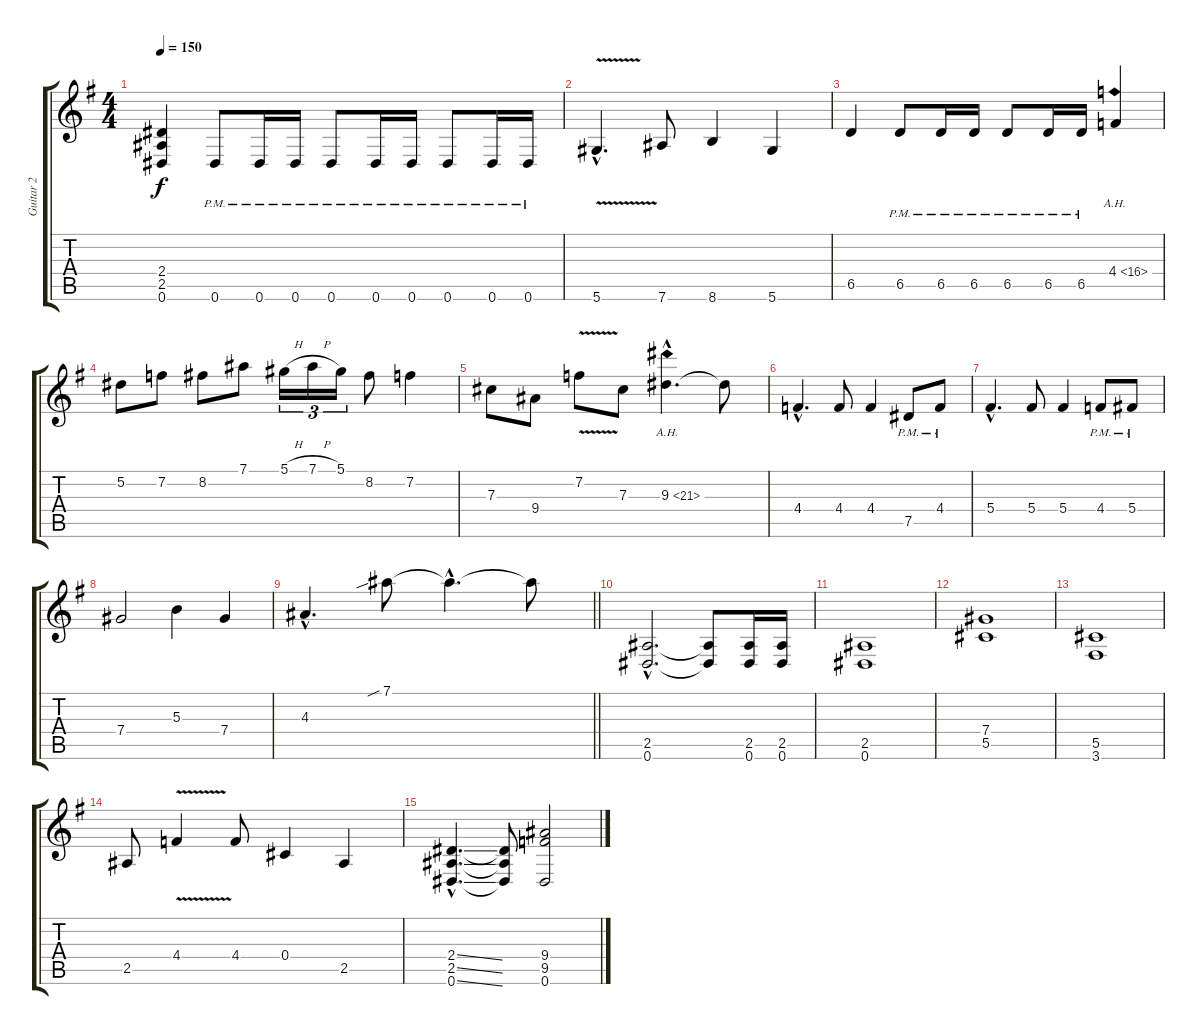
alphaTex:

\track ("Guitar 2" "Guitar 2") {instrument distortionguitar}
\staff {score tabs}
\tuning (Eb4 Bb3 Gb3 Db3 Ab2 Eb2) {hide}
\ts (4 4)
\tempo 150
\clef g2
\ks g
(2.4 2.5 0.6).4{dy f} 0.6{pm}.8 0.6{pm}.16 0.6{pm}.16 0.6{pm}.8 0.6{pm}.16 0.6{pm}.16 0.6{pm}.8 0.6{pm}.16 0.6{pm}.16 |
5.6{v hac}.4{d} 7.6.8 8.6.4 5.6.4 |
6.5.4 6.5{pm}.8 6.5{pm}.16 6.5{pm}.16 6.5{pm}.8 6.5{pm}.16 6.5{pm}.16 4.4{ah 12}.4 |
5.2.8 7.2.8 8.2.8 7.1.8 5.1{h}.16{tu (3 2)} 7.1{h}.16{tu (3 2)} 5.1.16{tu (3 2)} 8.2.8 7.2.4 |
7.3.8 9.4.8 7.2{v}.8 7.3.8 9.3{ah 12 hac}.4{d} 9.3{t}.8 |
4.4{hac}.4{d} 4.4.8 4.4.4 7.5{pm}.8 4.4{pm}.8 |
5.4{hac}.4{d} 5.4.8 5.4.4 4.4{pm}.8 5.4{pm}.8 |
7.4.2 5.3.4 7.4.4 |
\barLineRight lightlight
4.3{hac}.4{d} 7.1{sib}.8 7.1{hac t}.4{d} 7.1{t}.8 |
(2.5{hac} 0.6{hac}).2{d} (2.5{t} 0.6{t}).8 (2.5 0.6).16 (2.5 0.6).16 |
(2.5 0.6).1 |
(7.4 5.5).1 |
(5.5 3.6).1 |
2.5.8 4.4{v}.4 4.4.8 0.4.4 2.5.4 |
(2.4{ss hac} 2.5{ss hac} 0.6{ss hac}).4{d} (2.4{t} 2.5{t} 0.6{t}).8 (9.4 9.5 0.6).2
